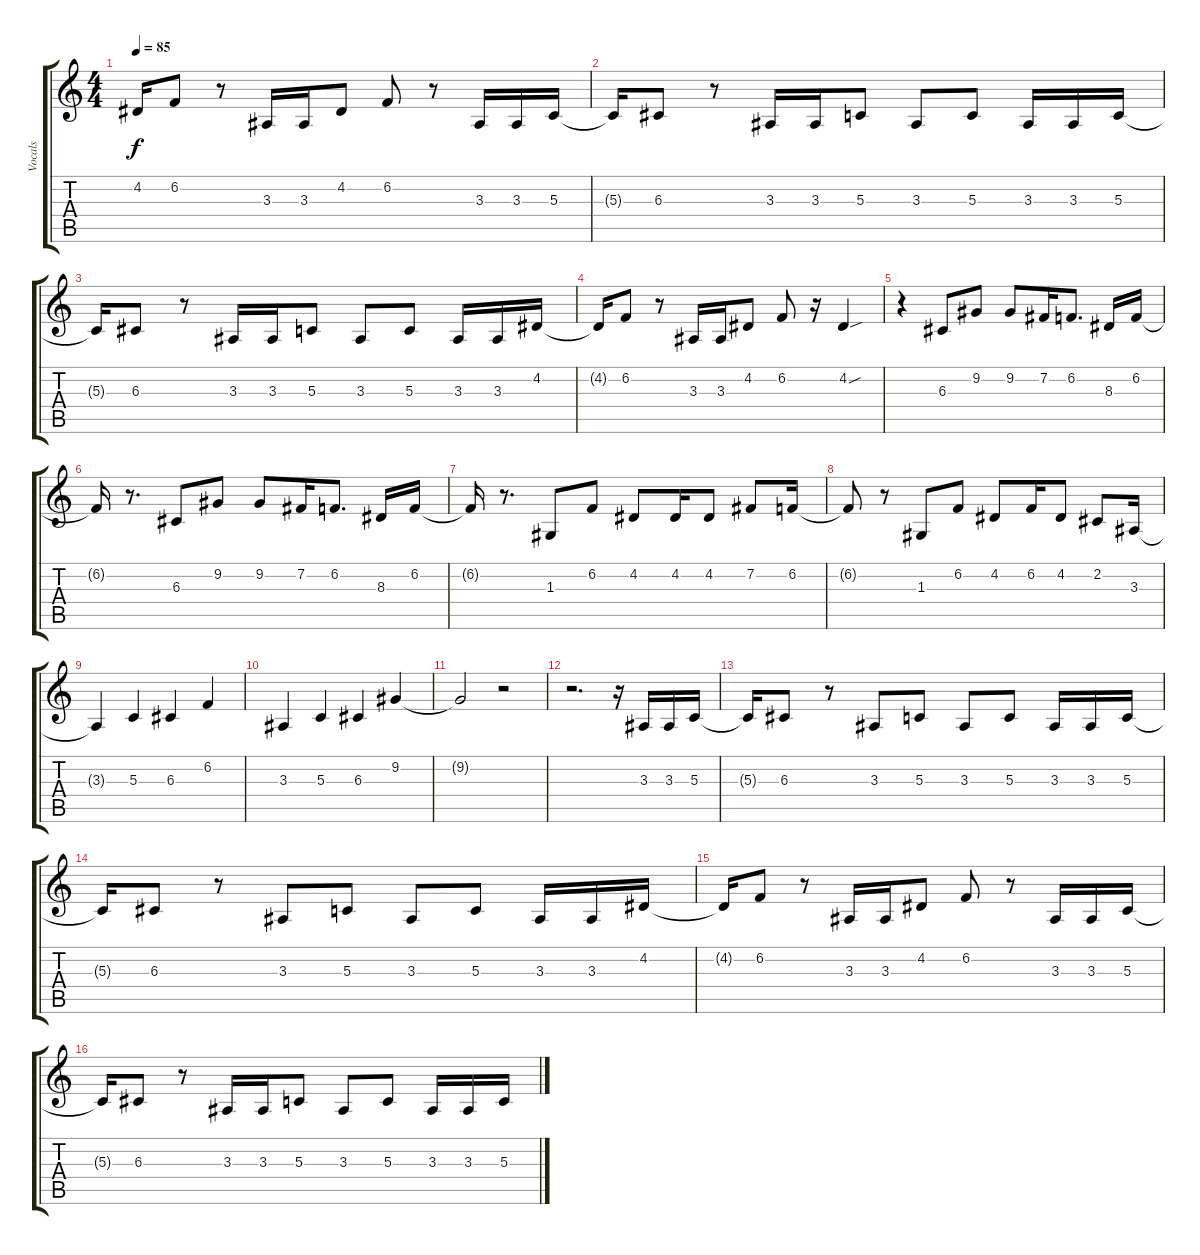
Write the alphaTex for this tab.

\track ("Vocals" "Vocals") {instrument sopranosax}
\staff {score tabs}
\tuning (E4 B3 G3 D3 A2 E2) {hide}
\ts (4 4)
\tempo 85
\clef g2
\ks c
4.2{t}.16{dy f} 6.2.8 r.8 3.3.16 3.3.16 4.2.8 6.2.8 r.8 3.3.16 3.3.16 5.3.16 |
5.3{t}.16 6.3.8 r.8 3.3.16 3.3.16 5.3.8 3.3.8 5.3.8 3.3.16 3.3.16 5.3.16 |
5.3{t}.16 6.3.8 r.8 3.3.16 3.3.16 5.3.8 3.3.8 5.3.8 3.3.16 3.3.16 4.2.16 |
4.2{t}.16 6.2.8 r.8 3.3.16 3.3.16 4.2.8 6.2.8 r.16 4.2{sou}.4 |
r.4 6.3.8 9.2.8 9.2.8 7.2.16 6.2.8{d} 8.3.16 6.2.16 |
6.2{t}.16 r.8{d} 6.3.8 9.2.8 9.2.8 7.2.16 6.2.8{d} 8.3.16 6.2.16 |
6.2{t}.16 r.8{d} 1.3.8 6.2.8 4.2.8 4.2.16 4.2.8 7.2.8 6.2.16 |
6.2{t}.8 r.8 1.3.8 6.2.8 4.2.8 6.2.16 4.2.8 2.2.8 3.3.16 |
3.3{t}.4 5.3.4 6.3.4 6.2.4 |
3.3.4 5.3.4 6.3.4 9.2.4 |
9.2{t}.2 r.2 |
r.2{d} r.16 3.3.16 3.3.16 5.3.16 |
5.3{t}.16 6.3.8 r.8 3.3.8 5.3.8 3.3.8 5.3.8 3.3.16 3.3.16 5.3.16 |
5.3{t}.16 6.3.8 r.8 3.3.8 5.3.8 3.3.8 5.3.8 3.3.16 3.3.16 4.2.16 |
4.2{t}.16 6.2.8 r.8 3.3.16 3.3.16 4.2.8 6.2.8 r.8 3.3.16 3.3.16 5.3.16 |
5.3{t}.16 6.3.8 r.8 3.3.16 3.3.16 5.3.8 3.3.8 5.3.8 3.3.16 3.3.16 5.3.16
